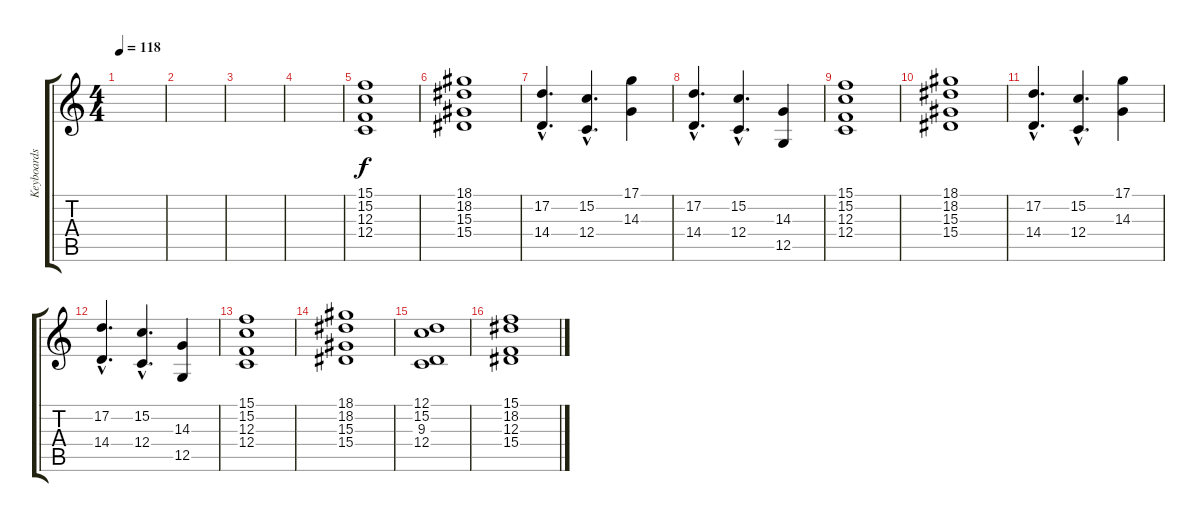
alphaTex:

\track ("Keyboards" "Keyboards") {instrument pad2warm}
\staff {score tabs}
\tuning (D4 A3 F3 C3 G2 C2) {hide}
\ts (4 4)
\tempo 118
\clef g2
\ks c
|
|
|
|
(15.1 15.2 12.3 12.4).1{volume 10 balance 8 instrument stringensemble1} |
(18.1 18.2 15.3 15.4).1 |
(17.2{hac} 14.4{hac}).4{d} (15.2{hac} 12.4{hac}).4{d} (17.1 14.3).4 |
(17.2{hac} 14.4{hac}).4{d} (15.2{hac} 12.4{hac}).4{d} (14.3 12.5).4 |
(15.1 15.2 12.3 12.4).1{instrument stringensemble1} |
(18.1 18.2 15.3 15.4).1 |
(17.2{hac} 14.4{hac}).4{d} (15.2{hac} 12.4{hac}).4{d} (17.1 14.3).4 |
(17.2{hac} 14.4{hac}).4{d} (15.2{hac} 12.4{hac}).4{d} (14.3 12.5).4 |
(15.1 15.2 12.3 12.4).1 |
(18.1 18.2 15.3 15.4).1 |
(12.1 15.2 9.3 12.4).1 |
(15.1 18.2 12.3 15.4).1
